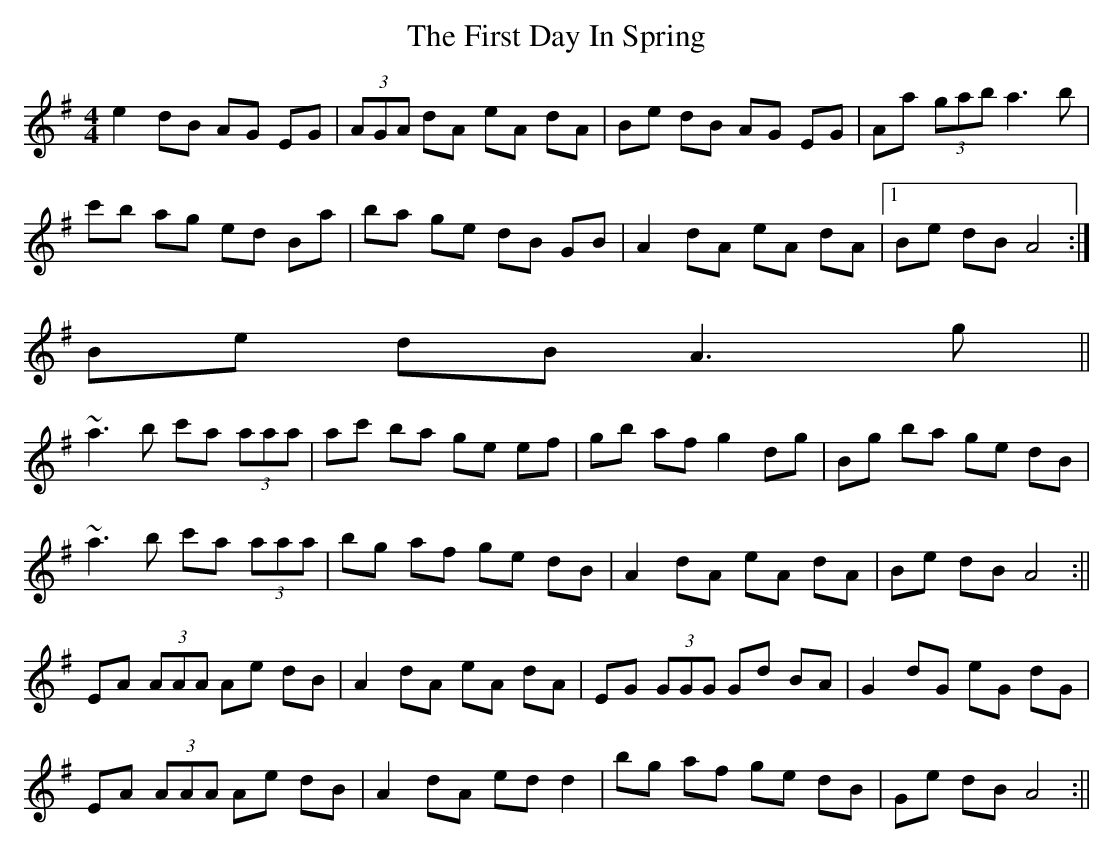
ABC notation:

X:1
T:The First Day In Spring
M:4/4
L:1/8
K:G
e2 dB AG EG|(3AGA dA eA dA|Be dB AG EG|Aa (3gab a3 b|
c'b ag ed Ba|ba ge dB GB|A2 dA eA dA|1 Be dB A4:|
2 Be dB A3 g||
~a3 b c'a (3aaa|ac' ba ge ef|gb af g2 dg|Bg ba ge dB|
~a3 b c'a (3 aaa|bg af ge dB|A2 dA eA dA|Be dB A4:||
EA (3AAA Ae dB|A2 dA eA dA|EG (3GGG Gd BA|G2 dG eG dG|
EA (3AAA Ae dB|A2 dA ed d2|bg af ge dB|Ge dB A4:||
